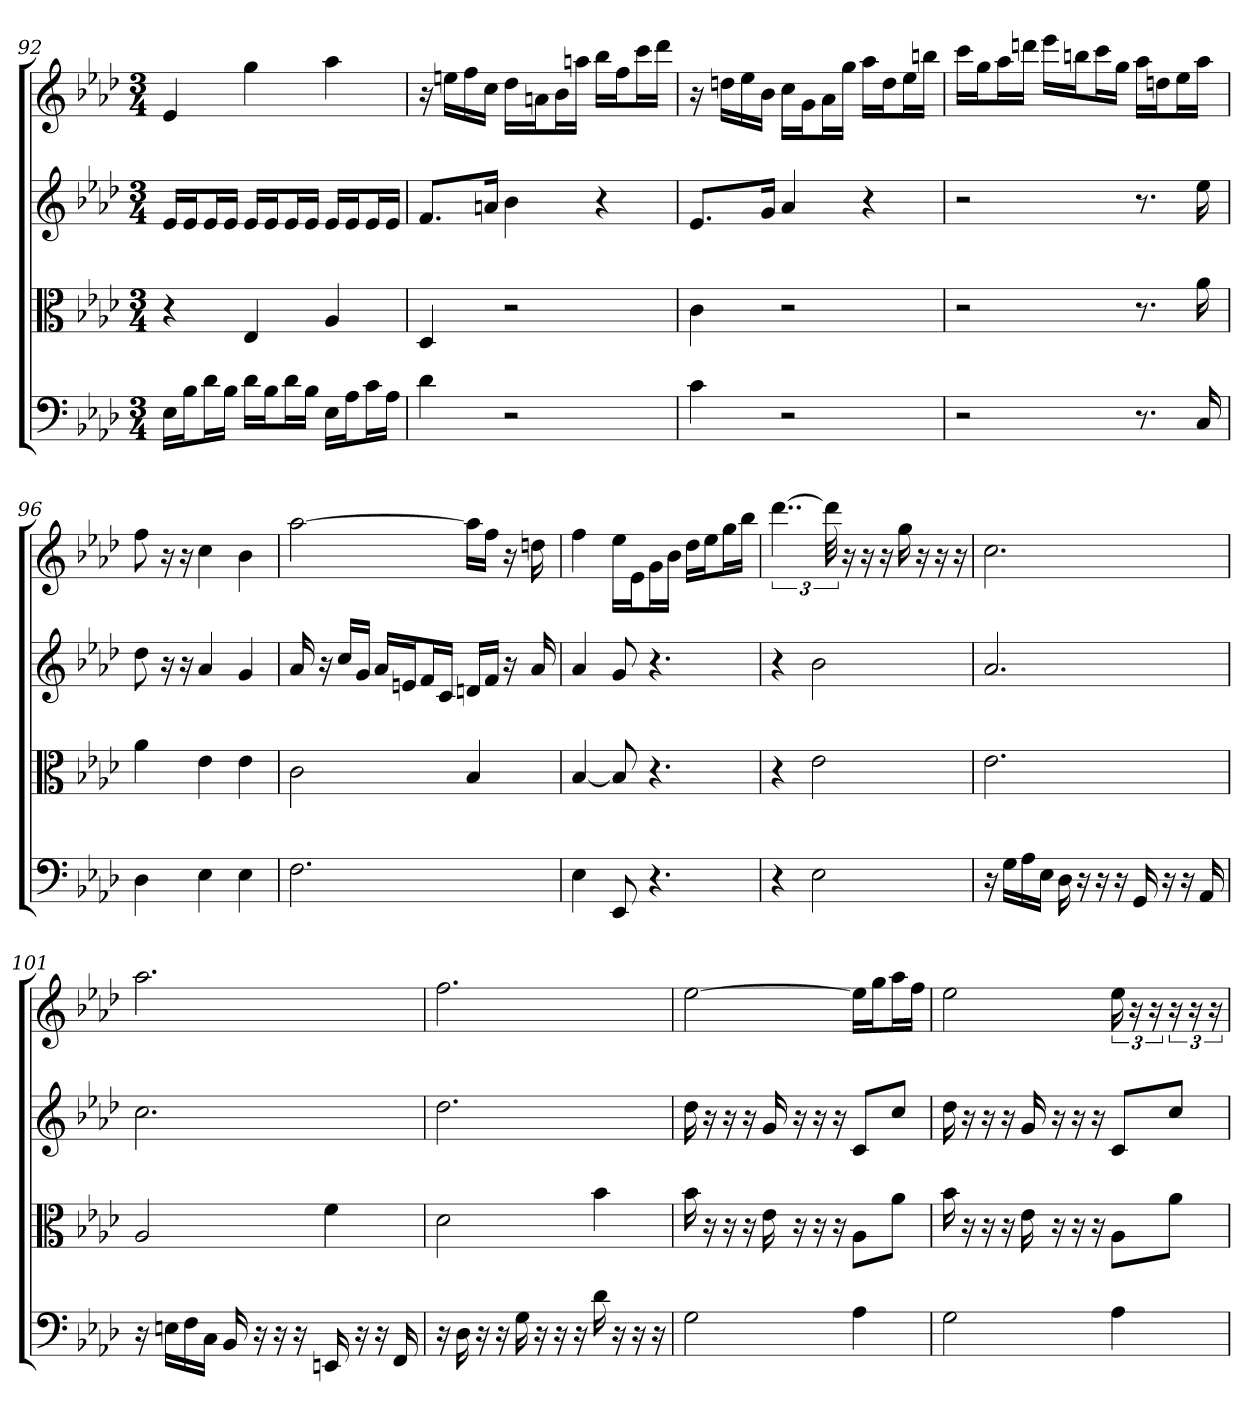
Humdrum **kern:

**kern	**kern	**kern	**kern
*part4	*part3	*part2	*part1
*staff4	*staff3	*staff2	*staff1
*clefF4	*clefC3	*clefG2	*clefG2
*k[b-e-a-d-]	*k[b-e-a-d-]	*k[b-e-a-d-]	*k[b-e-a-d-]
*A-:	*A-:	*A-:	*A-:
*M3/4	*M3/4	*M3/4	*M3/4
=92	=92	=92	=92
16E-\LL	4r	16e-/LL	4e-
16B-\J	.	16e-/J	.
16d-\L	.	16e-/L	.
16B-\JJ	.	16e-/JJ	.
16d-\LL	4E-	16e-/LL	4gg
16B-\J	.	16e-/J	.
16d-\L	.	16e-/L	.
16B-\JJ	.	16e-/JJ	.
16E-\LL	4A-	16e-/LL	4aa-
16A-\J	.	16e-/J	.
16c\L	.	16e-/L	.
16A-\JJ	.	16e-/JJ	.
=93	=93	=93	=93
4d-	4D-	8.f/L	16r
.	.	.	16een\LL
.	.	.	16ff\
.	.	16an/Jk	16cc\JJ
2r	2r	4b-	16dd-\LL
.	.	.	16an\J
.	.	.	16b-\L
.	.	.	16aan\JJ
.	.	4r	16bb-\LL
.	.	.	16ff\J
.	.	.	16ccc\L
.	.	.	16ddd-\JJ
=94	=94	=94	=94
4c	4c	8.e-/L	16r
.	.	.	16ddn\LL
.	.	.	16ee-\
.	.	16g/Jk	16b-\JJ
2r	2r	4a-	16cc\LL
.	.	.	16g\J
.	.	.	16a-\L
.	.	.	16gg\JJ
.	.	4r	16aa-\LL
.	.	.	16dd\J
.	.	.	16ee-\L
.	.	.	16bbn\JJ
=95	=95	=95	=95
2r	2r	2r	16ccc\LL
.	.	.	16gg\J
.	.	.	16aa-\L
.	.	.	16dddn\JJ
.	.	.	16eee-\LL
.	.	.	16bbn\J
.	.	.	16ccc\L
.	.	.	16gg\JJ
8.r	8.r	8.r	16aa-\LL
.	.	.	16ddn\J
.	.	.	16ee-\L
16C	16a-	16ee-	16aa-\JJ
=96	=96	=96	=96
4D-	4a-	8dd-	8ff
.	.	16r	16r
.	.	16r	16r
4E-	4e-	4a-	4cc
4E-	4e-	4g	4b-
=97	=97	=97	=97
2.F	2c	16a-	[2aa-
.	.	16r	.
.	.	16cc/LL	.
.	.	16g/JJ	.
.	.	16a-/LL	.
.	.	16en/J	.
.	.	16f/L	.
.	.	16c/JJ	.
.	4B-	16dn/LL	16aa-\LL]
.	.	16f/JJ	16ff\JJ
.	.	16r	16r
.	.	16a-	16ddn
=98	=98	=98	=98
4E-	[4B-	4a-	4ff
8EE-	8B-]	8g	16ee-\LL
.	.	.	16e-\J
4.r	4.r	4.r	16g\L
.	.	.	16b-\JJ
.	.	.	16dd-\LL
.	.	.	16ee-\J
.	.	.	16gg\L
.	.	.	16bb-\JJ
=99	=99	=99	=99
4r	4r	4r	[6..ddd-
2E-	2e-	2b-	.
.	.	.	48ddd-]
.	.	.	16r
.	.	.	16r
.	.	.	16r
.	.	.	16gg
.	.	.	16r
.	.	.	16r
.	.	.	16r
=100	=100	=100	=100
16r	2.e-	2.a-	2.cc
16G\LL	.	.	.
16A-\	.	.	.
16E-\JJ	.	.	.
16D-	.	.	.
16r	.	.	.
16r	.	.	.
16r	.	.	.
16GG	.	.	.
16r	.	.	.
16r	.	.	.
16AA-	.	.	.
=101	=101	=101	=101
16r	2A-	2.cc	2.aa-
16En\LL	.	.	.
16F\	.	.	.
16C\JJ	.	.	.
16BB-	.	.	.
16r	.	.	.
16r	.	.	.
16r	.	.	.
16EEn	4f	.	.
16r	.	.	.
16r	.	.	.
16FF	.	.	.
=102	=102	=102	=102
16r	2d-	2.dd-	2.ff
16D-	.	.	.
16r	.	.	.
16r	.	.	.
16G	.	.	.
16r	.	.	.
16r	.	.	.
16r	.	.	.
16d-	4b-	.	.
16r	.	.	.
16r	.	.	.
16r	.	.	.
=103	=103	=103	=103
2G	16b-	16dd-	[2ee-
.	16r	16r	.
.	16r	16r	.
.	16r	16r	.
.	16e-	16g	.
.	16r	16r	.
.	16r	16r	.
.	16r	16r	.
4A-	8A-\L	8c/L	16ee-\LL]
.	.	.	16gg\J
.	8a-\J	8cc/J	16aa-\L
.	.	.	16ff\JJ
=104	=104	=104	=104
2G	16b-	16dd-	2ee-
.	16r	16r	.
.	16r	16r	.
.	16r	16r	.
.	16e-	16g	.
.	16r	16r	.
.	16r	16r	.
.	16r	16r	.
4A-	8A-\L	8c/L	24ee-
.	.	.	24r
.	.	.	24r
.	8a-\J	8cc/J	24r
.	.	.	24r
.	.	.	24r
=	=	=	=
*-	*-	*-	*-
